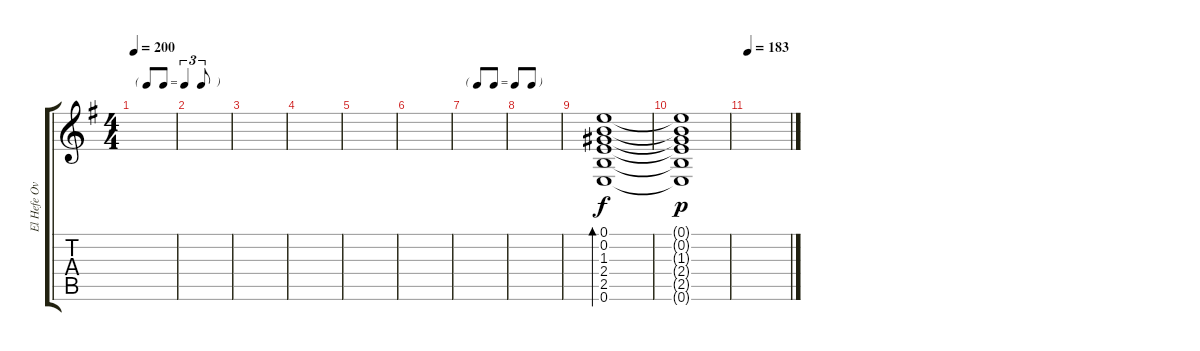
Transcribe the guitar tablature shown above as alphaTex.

\track ("El Hefe Overdub" "El Hefe Ov") {instrument overdrivenguitar}
\staff {score tabs}
\tuning (E4 B3 G3 D3 A2 E2) {hide}
\ts (4 4)
\tf triplet8th
\tempo 200
\clef g2
\ks eminor
|
|
|
|
|
|
\tf none
|
|
(0.1 0.2 1.3 2.4 2.5 0.6).1{bd 240} |
(0.1{t} 0.2{t} 1.3{t} 2.4{t} 2.5{t} 0.6{t}).1{dy p} |
\tempo 183
